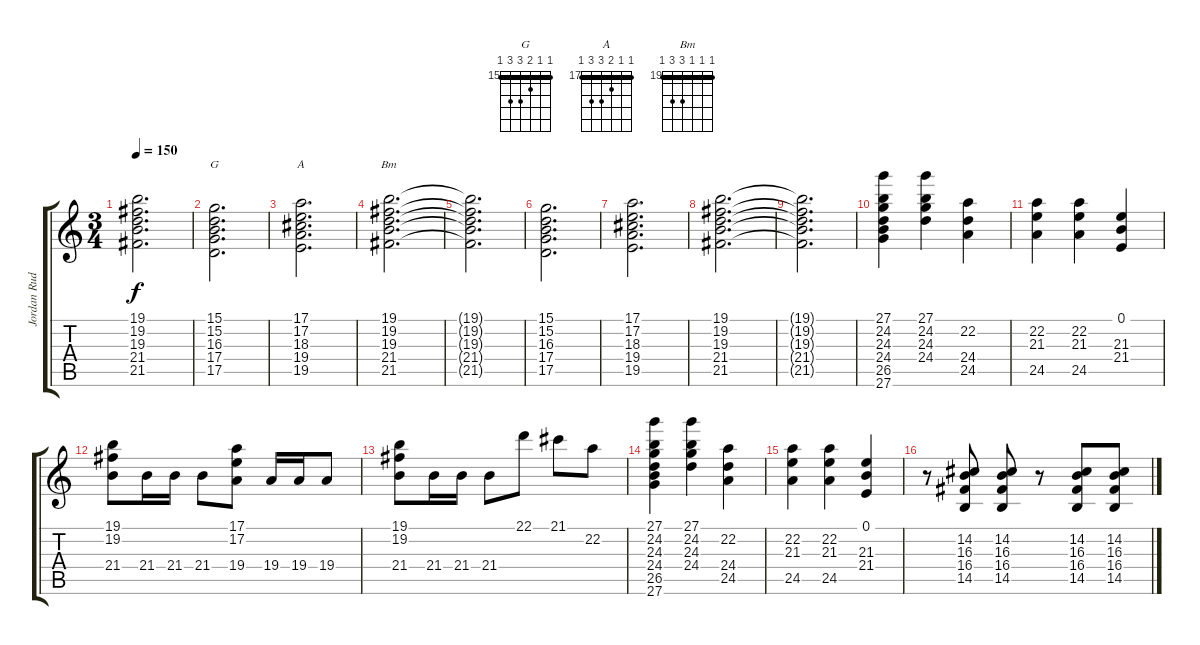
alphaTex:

\track ("Jordan Rudess" "Jordan Rud") {instrument stringensemble1}
\staff {score tabs}
\tuning (E4 B3 G3 D3 A2 E2) {hide}
\chord ("G" 15 15 16 17 17 15) {firstfret 15 barre 15}
\chord ("A" 17 17 18 19 19 17) {firstfret 17 barre 17}
\chord ("Bm" 19 19 19 21 21 19) {firstfret 19 barre 19}
\ts (3 4)
\tempo 150
\clef g2
\ks c
(19.1{t} 19.2{t} 19.3{t} 21.4{t} 21.5{t}).2{d dy f} |
(15.1 15.2 16.3 17.4 17.5).2{d ch "G"} |
(17.1 17.2 18.3 19.4 19.5).2{d ch "A"} |
(19.1 19.2 19.3 21.4 21.5).2{d ch "Bm"} |
(19.1{t} 19.2{t} 19.3{t} 21.4{t} 21.5{t}).2{d} |
(15.1 15.2 16.3 17.4 17.5).2{d} |
(17.1 17.2 18.3 19.4 19.5).2{d} |
(19.1 19.2 19.3 21.4 21.5).2{d} |
(19.1{t} 19.2{t} 19.3{t} 21.4{t} 21.5{t}).2{d} |
(27.1 24.2 24.3 24.4 26.5 27.6).4{instrument rockorgan} (27.1 24.2 24.3 24.4).4 (22.2 24.4 24.5).4 |
(22.2 21.3 24.5).4 (22.2 21.3 24.5).4 (0.1 21.3 21.4).4 |
(19.1 19.2 21.4).8 21.4.16 21.4.16 21.4.8 (17.1 17.2 19.4).8 19.4.16 19.4.16 19.4.8 |
(19.1 19.2 21.4).8 21.4.16 21.4.16 21.4.8 22.1.8 21.1.8 22.2.8 |
(27.1 24.2 24.3 24.4 26.5 27.6).4 (27.1 24.2 24.3 24.4).4 (22.2 24.4 24.5).4 |
(22.2 21.3 24.5).4 (22.2 21.3 24.5).4 (0.1 21.3 21.4).4 |
r.8 (14.2 16.3 16.4 14.5).8 (14.2 16.3 16.4 14.5).8 r.8 (14.2 16.3 16.4 14.5).8 (14.2 16.3 16.4 14.5).8
